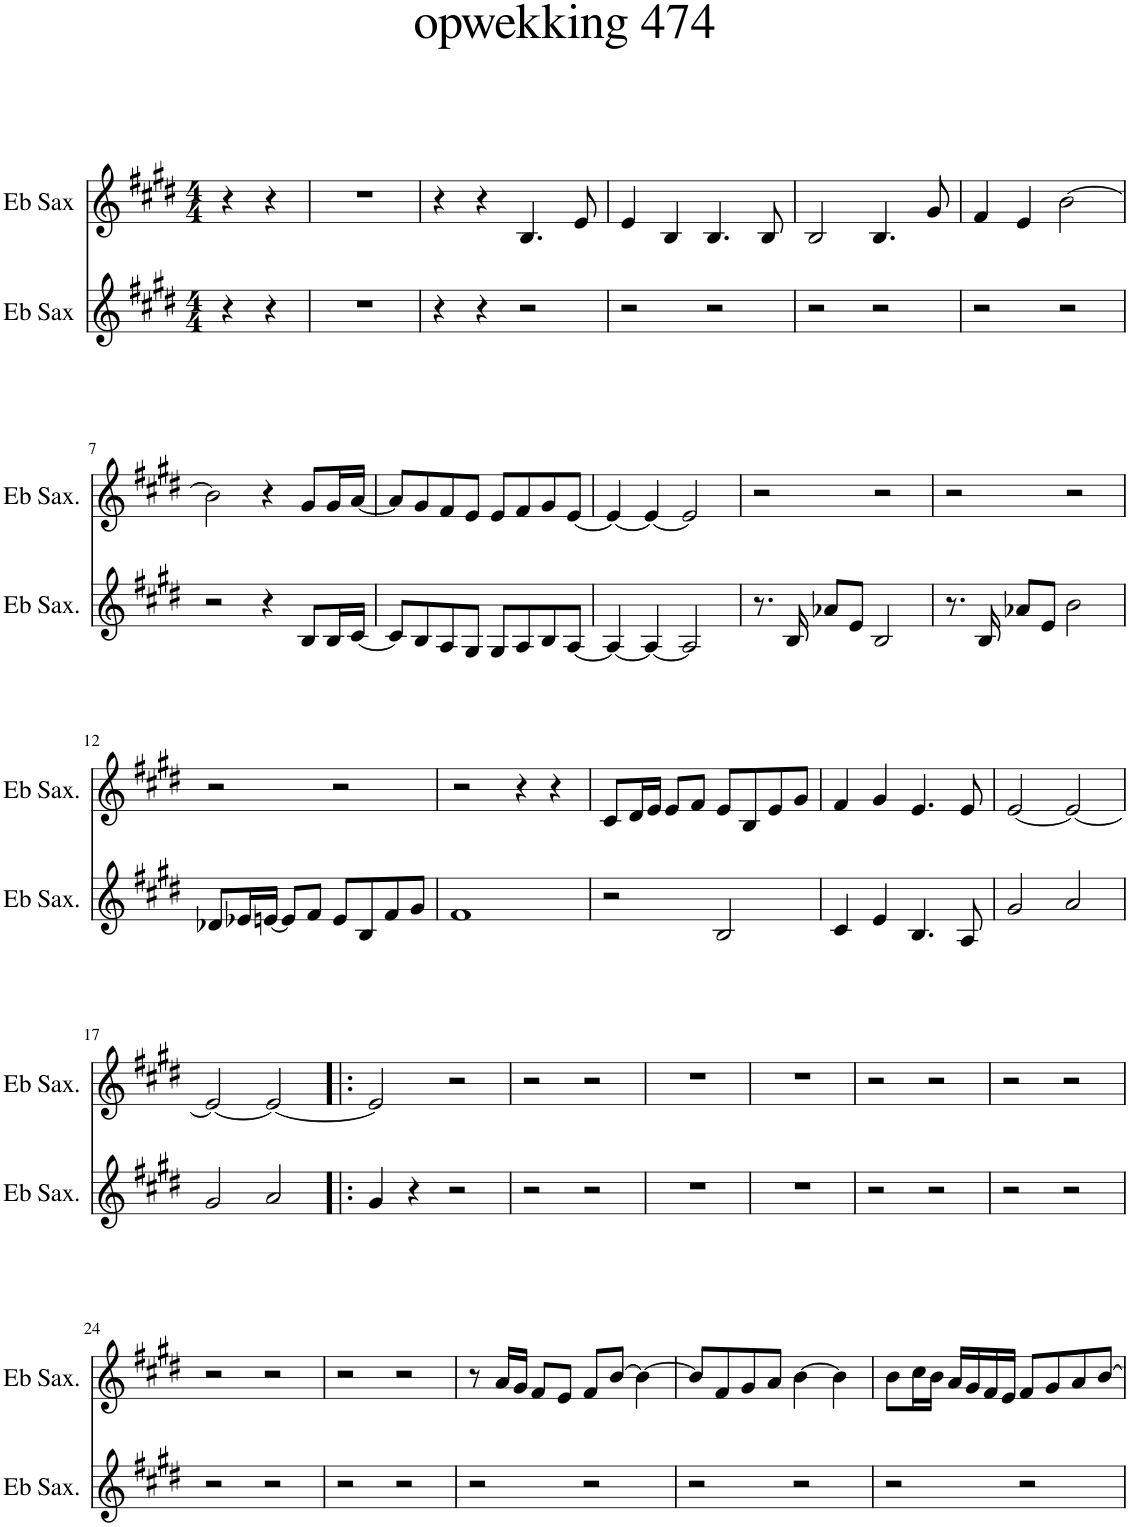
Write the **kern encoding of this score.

**kern	**kern
*part2	*part1
*staff2	*staff1
*I"Eb Sax	*I"Eb Sax
*I'Eb Sax.	*I'Eb Sax.
*clefG2	*clefG2
*Trd1c2	*Trd1c2
*k[f#c#g#d#]	*k[f#c#g#d#]
*M4/4	*M4/4
=1	=1
4r	4r
4r	4r
=2	=2
1r	1r
=3	=3
4r	4r
4r	4r
2r	4.B/
.	8e/
=4	=4
2r	4e/
.	4B/
2r	4.B/
.	8B/
=5	=5
2r	2B/
2r	4.B/
.	8g#/
=6	=6
2r	4f#/
.	4e/
2r	[2b\
!!LO:LB:g=z
=7	=7
2r	2b\]
4r	4r
8B/L	8g#/L
16B/L	16g#/L
[16c#/JJ	[16a/JJ
=8	=8
8c#/L]	8a/L]
8B/	8g#/
8A/	8f#/
8G#/J	8e/J
8G#/L	8e/L
8A/	8f#/
8B/	8g#/
[8A/J	[8e/J
=9	=9
4A/_	4e/_
4A/_	4e/_
2A/]	2e/]
=10	=10
8.r	2r
16B/	.
8a-X/L	.
8e/J	.
2B/	2r
=11	=11
8.r	2r
16B/	.
8a-X/L	.
8e/J	.
2b\	2r
!!LO:LB:g=z
=12	=12
8d-X/L	2r
16e-X/L	.
[16en/JJ	.
8e/L]	.
8f#/J	.
8e/L	2r
8B/	.
8f#/	.
8g#/J	.
=13	=13
1f#	2r
.	4r
.	4r
=14	=14
2r	8c#/L
.	16d#/L
.	16e/JJ
.	8e/L
.	8f#/J
2B/	8e/L
.	8B/
.	8e/
.	8g#/J
=15	=15
4c#/	4f#/
4e/	4g#/
4.B/	4.e/
8A/	8e/
=16	=16
2g#/	[2e/
2a/	2e/_
!!LO:LB:g=z
=17	=17
2g#/	2e/_
2a/	2e/_
=18!|:	=18!|:
4g#/	2e/]
4r	.
2r	2r
=19	=19
2r	2r
2r	2r
=20	=20
1r	1r
=21	=21
1r	1r
=22	=22
2r	2r
2r	2r
=23	=23
2r	2r
2r	2r
!!LO:LB:g=z
=24	=24
2r	2r
2r	2r
=25	=25
2r	2r
2r	2r
=26	=26
2r	8r
.	16a/LL
.	16g#/JJ
.	8f#/L
.	8e/J
2r	8f#/L
.	[8b/J
.	4b\_
=27	=27
2r	8b/L]
.	8f#/
.	8g#/
.	8a/J
2r	[4b\
.	4b\]
=28	=28
2r	8b\L
.	16cc#\L
.	16b\JJ
.	16a/LL
.	16g#/
.	16f#/
.	16e/JJ
2r	8f#/L
.	8g#/
.	8a/
.	[8b/J
=	=
*-	*-
